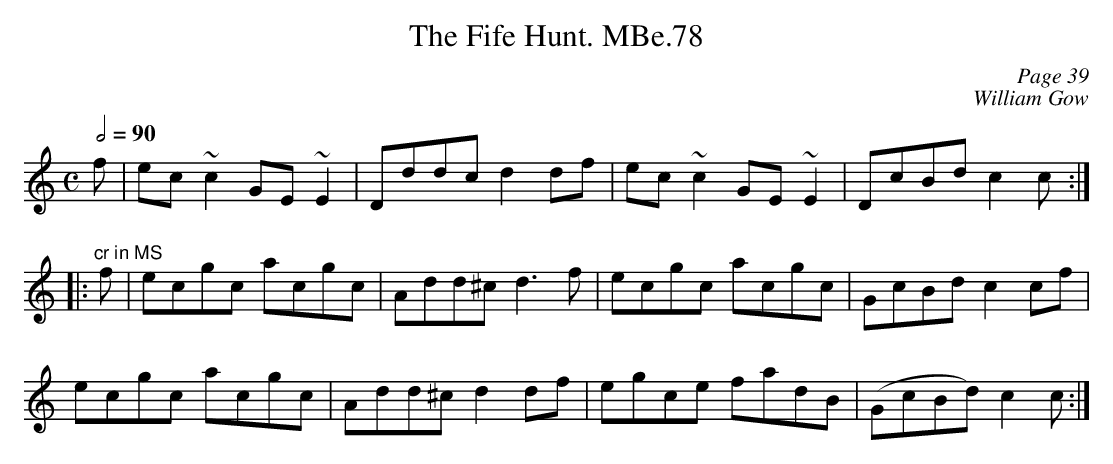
X:1
C:Page 39
T:Fife Hunt. MBe.78, The
M:C
L:1/8
Q:1/2=90
C:William Gow
K:C
f|ec ~c2 GE ~E2|Dddc d2 df| ec ~c2 GE ~E2|DcBd c2 c:|
|:"^cr in MS"f|ecgc acgc|Add^c d3 f|ecgc acgc|GcBd c2 cf|
ecgc acgc|Add^c d2 df|egce fadB|(GcBd) c2 c:|
